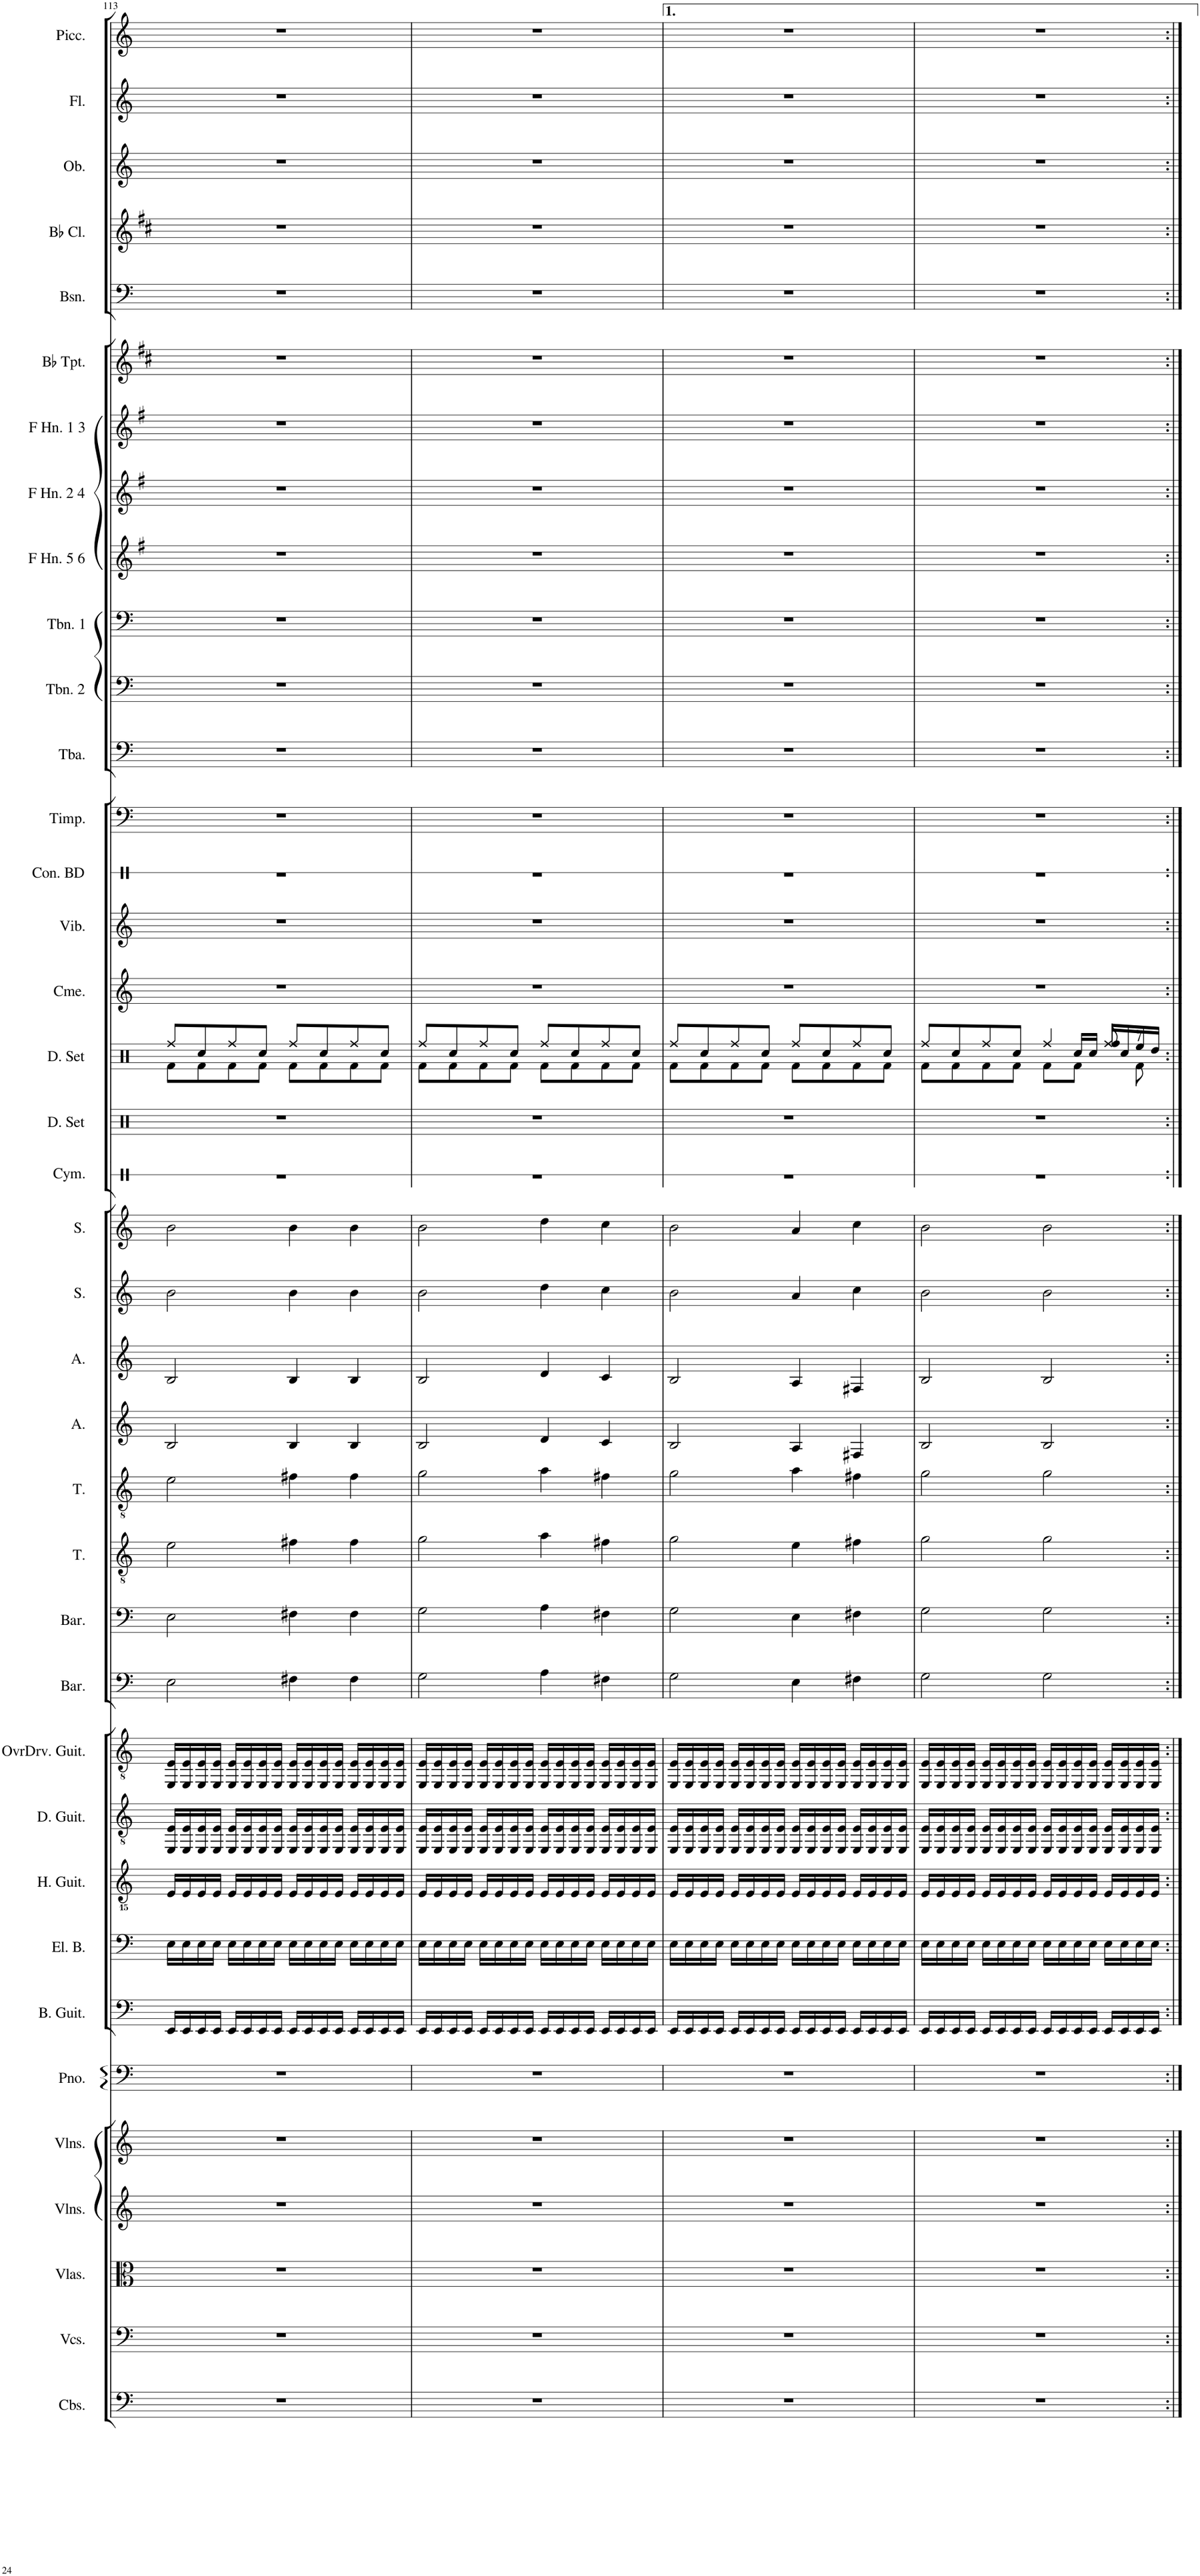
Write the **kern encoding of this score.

**kern	**kern	**kern	**kern	**kern	**kern	**kern	**kern	**kern	**kern	**kern	**kern	**kern	**kern	**kern	**kern	**kern	**kern	**kern	**kern	**kern	**kern	**kern	**kern	**kern	**kern	**kern	**kern	**kern	**kern	**kern	**kern	**kern	**kern	**kern	**kern	**kern	**kern
*part38	*part37	*part36	*part35	*part34	*part33	*part32	*part31	*part30	*part29	*part28	*part27	*part26	*part25	*part24	*part23	*part22	*part21	*part20	*part19	*part18	*part17	*part16	*part15	*part14	*part13	*part12	*part11	*part10	*part9	*part8	*part7	*part6	*part5	*part4	*part3	*part2	*part1
*staff38	*staff37	*staff36	*staff35	*staff34	*staff33	*staff32	*staff31	*staff30	*staff29	*staff28	*staff27	*staff26	*staff25	*staff24	*staff23	*staff22	*staff21	*staff20	*staff19	*staff18	*staff17	*staff16	*staff15	*staff14	*staff13	*staff12	*staff11	*staff10	*staff9	*staff8	*staff7	*staff6	*staff5	*staff4	*staff3	*staff2	*staff1
*I"Contrabasses	*I"Violoncellos	*I"Violas	*I"Violins	*I"Violins	*I"Piano	*I"Bass Guitar	*I"Electric Bass	*I"Guitar Harmonics	*I"Distortion Guitar	*I"Overdrive Guitar	*I"Baritone	*I"Baritone	*I"Tenor	*I"Tenor	*I"Alto	*I"Alto	*I"Soprano	*I"Soprano	*I"Cymbal	*I"Drumset	*I"Drumset	*I"Chimes	*I"Vibraphone	*I"Concert Bass Drum	*I"Timpani	*I"Tuba	*I"Trombone 2	*I"Trombone 1	*I"F Horn 5  6	*I"F Horn 2 4	*I"F Horn 1 3	*I"Bb Trumpet	*I"Bassoons	*I"Bb Clarinet	*I"Oboes	*I"Flutes	*I"Piccolo
*I'Cbs.	*I'Vcs.	*I'Vlas.	*I'Vlns.	*I'Vlns.	*I'Pno.	*I'B. Guit.	*I'El. B.	*	*I'D. Guit.	*I'OvrDrv. Guit.	*I'Bar.	*I'Bar.	*I'T.	*I'T.	*I'A.	*I'A.	*I'S.	*I'S.	*I'Cym.	*I'D. Set	*I'D. Set	*I'Cme.	*I'Vib.	*I'Con. BD	*I'Timp.	*I'Tba.	*I'Tbn. 2	*I'Tbn. 1	*I'F Hn. 5 6	*I'F Hn. 2 4	*I'F Hn. 1 3	*I'Bb Tpt.	*I'Bsn.	*I'Bb Cl.	*I'Ob.	*I'Fl.	*I'Picc.
!!LO:PB:g=z
*clefF4	*clefF4	*clefC3	*clefG2	*clefG2	*clefF4	*clefF4	*clefF4	*clefGvv2	*clefGv2	*clefGv2	*clefF4	*clefF4	*clefGv2	*clefGv2	*clefG2	*clefG2	*clefG2	*clefG2	*clefX	*clefX	*clefX	*clefG2	*clefG2	*clefX	*clefF4	*clefF4	*clefF4	*clefF4	*clefG2	*clefG2	*clefG2	*clefG2	*clefF4	*clefG2	*clefG2	*clefG2	*clefG2
*Trd7c12	*	*	*	*	*	*Trd7c12	*Trd7c12	*	*	*	*	*	*	*	*	*	*	*	*	*	*	*	*	*	*	*	*	*	*Trd4c7	*Trd4c7	*Trd4c7	*Trd1c2	*	*Trd1c2	*	*	*Trd-7c-12
*k[]	*k[]	*k[]	*k[]	*k[]	*k[]	*k[]	*k[]	*k[]	*k[]	*k[]	*k[]	*k[]	*k[]	*k[]	*k[]	*k[]	*k[]	*k[]	*k[]	*k[]	*k[]	*k[]	*k[]	*k[]	*k[]	*k[]	*k[]	*k[]	*k[f#]	*k[f#]	*k[f#]	*k[f#c#]	*k[]	*k[f#c#]	*k[]	*k[]	*k[]
*M4/4	*M4/4	*M4/4	*M4/4	*M4/4	*M4/4	*M4/4	*M4/4	*M4/4	*M4/4	*M4/4	*M4/4	*M4/4	*M4/4	*M4/4	*M4/4	*M4/4	*M4/4	*M4/4	*M4/4	*M4/4	*M4/4	*M4/4	*M4/4	*M4/4	*M4/4	*M4/4	*M4/4	*M4/4	*M4/4	*M4/4	*M4/4	*M4/4	*M4/4	*M4/4	*M4/4	*M4/4	*M4/4
=113	=113	=113	=113	=113	=113	=113	=113	=113	=113	=113	=113	=113	=113	=113	=113	=113	=113	=113	=113	=113	=113	=113	=113	=113	=113	=113	=113	=113	=113	=113	=113	=113	=113	=113	=113	=113	=113
*	*	*	*	*	*	*	*	*	*	*	*	*	*	*	*	*	*	*	*	*	*^	*	*	*	*	*	*	*	*	*	*	*	*	*	*	*	*
1r	1r	1r	1r	1r	1r	16EE`/LL	16E`\LL	16EE`/LL	16EE/` 16E/`LL	16EE/` 16E/`LL	2E\	2E\	2e\	2e\	2B/	2B^/	2b\	2b^\	1r	1r	8Rff/L	8Rf^\L	1r	1r	1r	1r	1r	1r	1r	1r	1r	1r	1r	1r	1r	1r	1r	1r
.	.	.	.	.	.	16EE`/	16E`\	16EE`/	16EE/` 16E/`	16EE/` 16E/`	.	.	.	.	.	.	.	.	.	.	.	.	.	.	.	.	.	.	.	.	.	.	.	.	.	.	.	.
.	.	.	.	.	.	16EE`/	16E`\	16EE`/	16EE/` 16E/`	16EE/` 16E/`	.	.	.	.	.	.	.	.	.	.	8Rcc^/	8Rf\	.	.	.	.	.	.	.	.	.	.	.	.	.	.	.	.
.	.	.	.	.	.	16EE`/JJ	16E`\JJ	16EE`/JJ	16EE/` 16E/`JJ	16EE/` 16E/`JJ	.	.	.	.	.	.	.	.	.	.	.	.	.	.	.	.	.	.	.	.	.	.	.	.	.	.	.	.
.	.	.	.	.	.	16EE`/LL	16E`\LL	16EE`/LL	16EE/` 16E/`LL	16EE/` 16E/`LL	.	.	.	.	.	.	.	.	.	.	8Rff/	8Rf^\	.	.	.	.	.	.	.	.	.	.	.	.	.	.	.	.
.	.	.	.	.	.	16EE`/	16E`\	16EE`/	16EE/` 16E/`	16EE/` 16E/`	.	.	.	.	.	.	.	.	.	.	.	.	.	.	.	.	.	.	.	.	.	.	.	.	.	.	.	.
.	.	.	.	.	.	16EE`/	16E`\	16EE`/	16EE/` 16E/`	16EE/` 16E/`	.	.	.	.	.	.	.	.	.	.	8Rcc^/J	8Rf\J	.	.	.	.	.	.	.	.	.	.	.	.	.	.	.	.
.	.	.	.	.	.	16EE`/JJ	16E`\JJ	16EE`/JJ	16EE/` 16E/`JJ	16EE/` 16E/`JJ	.	.	.	.	.	.	.	.	.	.	.	.	.	.	.	.	.	.	.	.	.	.	.	.	.	.	.	.
.	.	.	.	.	.	16EE`/LL	16E`\LL	16EE`/LL	16EE/` 16E/`LL	16EE/` 16E/`LL	4F#X\	4F#X\	4f#X\	4f#X\	4B/	4B^/	4b\	4b^\	.	.	8Rff/L	8Rf^\L	.	.	.	.	.	.	.	.	.	.	.	.	.	.	.	.
.	.	.	.	.	.	16EE`/	16E`\	16EE`/	16EE/` 16E/`	16EE/` 16E/`	.	.	.	.	.	.	.	.	.	.	.	.	.	.	.	.	.	.	.	.	.	.	.	.	.	.	.	.
.	.	.	.	.	.	16EE`/	16E`\	16EE`/	16EE/` 16E/`	16EE/` 16E/`	.	.	.	.	.	.	.	.	.	.	8Rcc^/	8Rf\	.	.	.	.	.	.	.	.	.	.	.	.	.	.	.	.
.	.	.	.	.	.	16EE`/JJ	16E`\JJ	16EE`/JJ	16EE/` 16E/`JJ	16EE/` 16E/`JJ	.	.	.	.	.	.	.	.	.	.	.	.	.	.	.	.	.	.	.	.	.	.	.	.	.	.	.	.
.	.	.	.	.	.	16EE`/LL	16E`\LL	16EE`/LL	16EE/` 16E/`LL	16EE/` 16E/`LL	4F#\	4F#\	4f#\	4f#\	4B/	4B^/	4b\	4b^\	.	.	8Rff/	8Rf^\	.	.	.	.	.	.	.	.	.	.	.	.	.	.	.	.
.	.	.	.	.	.	16EE`/	16E`\	16EE`/	16EE/` 16E/`	16EE/` 16E/`	.	.	.	.	.	.	.	.	.	.	.	.	.	.	.	.	.	.	.	.	.	.	.	.	.	.	.	.
.	.	.	.	.	.	16EE`/	16E`\	16EE`/	16EE/` 16E/`	16EE/` 16E/`	.	.	.	.	.	.	.	.	.	.	8Rcc^/J	8Rf\J	.	.	.	.	.	.	.	.	.	.	.	.	.	.	.	.
.	.	.	.	.	.	16EE`/JJ	16E`\JJ	16EE`/JJ	16EE/` 16E/`JJ	16EE/` 16E/`JJ	.	.	.	.	.	.	.	.	.	.	.	.	.	.	.	.	.	.	.	.	.	.	.	.	.	.	.	.
=114	=114	=114	=114	=114	=114	=114	=114	=114	=114	=114	=114	=114	=114	=114	=114	=114	=114	=114	=114	=114	=114	=114	=114	=114	=114	=114	=114	=114	=114	=114	=114	=114	=114	=114	=114	=114	=114	=114
1r	1r	1r	1r	1r	1r	16EE`/LL	16E`\LL	16EE`/LL	16EE/` 16E/`LL	16EE/` 16E/`LL	2G\	2G\	2g\	2g\	2B/	2B^/	2b\	2b^\	1r	1r	8Rff/L	8Rf^\L	1r	1r	1r	1r	1r	1r	1r	1r	1r	1r	1r	1r	1r	1r	1r	1r
.	.	.	.	.	.	16EE`/	16E`\	16EE`/	16EE/` 16E/`	16EE/` 16E/`	.	.	.	.	.	.	.	.	.	.	.	.	.	.	.	.	.	.	.	.	.	.	.	.	.	.	.	.
.	.	.	.	.	.	16EE`/	16E`\	16EE`/	16EE/` 16E/`	16EE/` 16E/`	.	.	.	.	.	.	.	.	.	.	8Rcc^/	8Rf\	.	.	.	.	.	.	.	.	.	.	.	.	.	.	.	.
.	.	.	.	.	.	16EE`/JJ	16E`\JJ	16EE`/JJ	16EE/` 16E/`JJ	16EE/` 16E/`JJ	.	.	.	.	.	.	.	.	.	.	.	.	.	.	.	.	.	.	.	.	.	.	.	.	.	.	.	.
.	.	.	.	.	.	16EE`/LL	16E`\LL	16EE`/LL	16EE/` 16E/`LL	16EE/` 16E/`LL	.	.	.	.	.	.	.	.	.	.	8Rff/	8Rf^\	.	.	.	.	.	.	.	.	.	.	.	.	.	.	.	.
.	.	.	.	.	.	16EE`/	16E`\	16EE`/	16EE/` 16E/`	16EE/` 16E/`	.	.	.	.	.	.	.	.	.	.	.	.	.	.	.	.	.	.	.	.	.	.	.	.	.	.	.	.
.	.	.	.	.	.	16EE`/	16E`\	16EE`/	16EE/` 16E/`	16EE/` 16E/`	.	.	.	.	.	.	.	.	.	.	8Rcc^/J	8Rf\J	.	.	.	.	.	.	.	.	.	.	.	.	.	.	.	.
.	.	.	.	.	.	16EE`/JJ	16E`\JJ	16EE`/JJ	16EE/` 16E/`JJ	16EE/` 16E/`JJ	.	.	.	.	.	.	.	.	.	.	.	.	.	.	.	.	.	.	.	.	.	.	.	.	.	.	.	.
.	.	.	.	.	.	16EE`/LL	16E`\LL	16EE`/LL	16EE/` 16E/`LL	16EE/` 16E/`LL	4A\	4A\	4a\	4a\	4d/	4d^/	4dd\	4dd^\	.	.	8Rff/L	8Rf^\L	.	.	.	.	.	.	.	.	.	.	.	.	.	.	.	.
.	.	.	.	.	.	16EE`/	16E`\	16EE`/	16EE/` 16E/`	16EE/` 16E/`	.	.	.	.	.	.	.	.	.	.	.	.	.	.	.	.	.	.	.	.	.	.	.	.	.	.	.	.
.	.	.	.	.	.	16EE`/	16E`\	16EE`/	16EE/` 16E/`	16EE/` 16E/`	.	.	.	.	.	.	.	.	.	.	8Rcc^/	8Rf\	.	.	.	.	.	.	.	.	.	.	.	.	.	.	.	.
.	.	.	.	.	.	16EE`/JJ	16E`\JJ	16EE`/JJ	16EE/` 16E/`JJ	16EE/` 16E/`JJ	.	.	.	.	.	.	.	.	.	.	.	.	.	.	.	.	.	.	.	.	.	.	.	.	.	.	.	.
.	.	.	.	.	.	16EE`/LL	16E`\LL	16EE`/LL	16EE/` 16E/`LL	16EE/` 16E/`LL	4F#X\	4F#X\	4f#X\	4f#X\	4c/	4c^/	4cc\	4cc^\	.	.	8Rff/	8Rf^\	.	.	.	.	.	.	.	.	.	.	.	.	.	.	.	.
.	.	.	.	.	.	16EE`/	16E`\	16EE`/	16EE/` 16E/`	16EE/` 16E/`	.	.	.	.	.	.	.	.	.	.	.	.	.	.	.	.	.	.	.	.	.	.	.	.	.	.	.	.
.	.	.	.	.	.	16EE`/	16E`\	16EE`/	16EE/` 16E/`	16EE/` 16E/`	.	.	.	.	.	.	.	.	.	.	8Rcc^/J	8Rf\J	.	.	.	.	.	.	.	.	.	.	.	.	.	.	.	.
.	.	.	.	.	.	16EE`/JJ	16E`\JJ	16EE`/JJ	16EE/` 16E/`JJ	16EE/` 16E/`JJ	.	.	.	.	.	.	.	.	.	.	.	.	.	.	.	.	.	.	.	.	.	.	.	.	.	.	.	.
=115	=115	=115	=115	=115	=115	=115	=115	=115	=115	=115	=115	=115	=115	=115	=115	=115	=115	=115	=115	=115	=115	=115	=115	=115	=115	=115	=115	=115	=115	=115	=115	=115	=115	=115	=115	=115	=115	=115
1r	1r	1r	1r	1r	1r	16EE`/LL	16E`\LL	16EE`/LL	16EE/` 16E/`LL	16EE/` 16E/`LL	2G\	2G\	2g\	2g\	2B/	2B^/	2b\	2b^\	1r	1r	8Rff/L	8Rf^\L	1r	1r	1r	1r	1r	1r	1r	1r	1r	1r	1r	1r	1r	1r	1r	1r
.	.	.	.	.	.	16EE`/	16E`\	16EE`/	16EE/` 16E/`	16EE/` 16E/`	.	.	.	.	.	.	.	.	.	.	.	.	.	.	.	.	.	.	.	.	.	.	.	.	.	.	.	.
.	.	.	.	.	.	16EE`/	16E`\	16EE`/	16EE/` 16E/`	16EE/` 16E/`	.	.	.	.	.	.	.	.	.	.	8Rcc^/	8Rf\	.	.	.	.	.	.	.	.	.	.	.	.	.	.	.	.
.	.	.	.	.	.	16EE`/JJ	16E`\JJ	16EE`/JJ	16EE/` 16E/`JJ	16EE/` 16E/`JJ	.	.	.	.	.	.	.	.	.	.	.	.	.	.	.	.	.	.	.	.	.	.	.	.	.	.	.	.
.	.	.	.	.	.	16EE`/LL	16E`\LL	16EE`/LL	16EE/` 16E/`LL	16EE/` 16E/`LL	.	.	.	.	.	.	.	.	.	.	8Rff/	8Rf^\	.	.	.	.	.	.	.	.	.	.	.	.	.	.	.	.
.	.	.	.	.	.	16EE`/	16E`\	16EE`/	16EE/` 16E/`	16EE/` 16E/`	.	.	.	.	.	.	.	.	.	.	.	.	.	.	.	.	.	.	.	.	.	.	.	.	.	.	.	.
.	.	.	.	.	.	16EE`/	16E`\	16EE`/	16EE/` 16E/`	16EE/` 16E/`	.	.	.	.	.	.	.	.	.	.	8Rcc^/J	8Rf\J	.	.	.	.	.	.	.	.	.	.	.	.	.	.	.	.
.	.	.	.	.	.	16EE`/JJ	16E`\JJ	16EE`/JJ	16EE/` 16E/`JJ	16EE/` 16E/`JJ	.	.	.	.	.	.	.	.	.	.	.	.	.	.	.	.	.	.	.	.	.	.	.	.	.	.	.	.
.	.	.	.	.	.	16EE`/LL	16E`\LL	16EE`/LL	16EE/` 16E/`LL	16EE/` 16E/`LL	4E\	4E\	4e\	4a^\	4A^/	4A^/	4a/	4a^/	.	.	8Rff/L	8Rf^\L	.	.	.	.	.	.	.	.	.	.	.	.	.	.	.	.
.	.	.	.	.	.	16EE`/	16E`\	16EE`/	16EE/` 16E/`	16EE/` 16E/`	.	.	.	.	.	.	.	.	.	.	.	.	.	.	.	.	.	.	.	.	.	.	.	.	.	.	.	.
.	.	.	.	.	.	16EE`/	16E`\	16EE`/	16EE/` 16E/`	16EE/` 16E/`	.	.	.	.	.	.	.	.	.	.	8Rcc^/	8Rf\	.	.	.	.	.	.	.	.	.	.	.	.	.	.	.	.
.	.	.	.	.	.	16EE`/JJ	16E`\JJ	16EE`/JJ	16EE/` 16E/`JJ	16EE/` 16E/`JJ	.	.	.	.	.	.	.	.	.	.	.	.	.	.	.	.	.	.	.	.	.	.	.	.	.	.	.	.
.	.	.	.	.	.	16EE`/LL	16E`\LL	16EE`/LL	16EE/` 16E/`LL	16EE/` 16E/`LL	4F#X\	4F#X\	4f#X\	4f#X\	4F#X/	4F#X^/	4cc\	4cc^\	.	.	8Rff/	8Rf^\	.	.	.	.	.	.	.	.	.	.	.	.	.	.	.	.
.	.	.	.	.	.	16EE`/	16E`\	16EE`/	16EE/` 16E/`	16EE/` 16E/`	.	.	.	.	.	.	.	.	.	.	.	.	.	.	.	.	.	.	.	.	.	.	.	.	.	.	.	.
.	.	.	.	.	.	16EE`/	16E`\	16EE`/	16EE/` 16E/`	16EE/` 16E/`	.	.	.	.	.	.	.	.	.	.	8Rcc^/J	8Rf\J	.	.	.	.	.	.	.	.	.	.	.	.	.	.	.	.
.	.	.	.	.	.	16EE`/JJ	16E`\JJ	16EE`/JJ	16EE/` 16E/`JJ	16EE/` 16E/`JJ	.	.	.	.	.	.	.	.	.	.	.	.	.	.	.	.	.	.	.	.	.	.	.	.	.	.	.	.
=116	=116	=116	=116	=116	=116	=116	=116	=116	=116	=116	=116	=116	=116	=116	=116	=116	=116	=116	=116	=116	=116	=116	=116	=116	=116	=116	=116	=116	=116	=116	=116	=116	=116	=116	=116	=116	=116	=116
*	*	*	*	*	*	*	*	*	*	*	*	*	*	*	*	*	*	*	*	*	*	*^	*	*	*	*	*	*	*	*	*	*	*	*	*	*	*	*
1r	1r	1r	1r	1r	1r	16EE`/LL	16E`\LL	16EE`/LL	16EE/` 16E/`LL	16EE/` 16E/`LL	2G\	2G\	2g\	2g\	2B/	2B^/	2b\	2b^\	1r	1r	8Rff/L	8Rf\L	8ryy	1r	1r	1r	1r	1r	1r	1r	1r	1r	1r	1r	1r	1r	1r	1r	1r
.	.	.	.	.	.	16EE`/	16E`\	16EE`/	16EE/` 16E/`	16EE/` 16E/`	.	.	.	.	.	.	.	.	.	.	.	.	.	.	.	.	.	.	.	.	.	.	.	.	.	.	.	.	.
*	*	*	*	*	*	*	*	*	*	*	*	*	*	*	*	*	*	*	*	*	*	*v	*v	*	*	*	*	*	*	*	*	*	*	*	*	*	*	*	*
.	.	.	.	.	.	16EE`/	16E`\	16EE`/	16EE/` 16E/`	16EE/` 16E/`	.	.	.	.	.	.	.	.	.	.	8Rcc/	8Rf\	.	.	.	.	.	.	.	.	.	.	.	.	.	.	.	.
.	.	.	.	.	.	16EE`/JJ	16E`\JJ	16EE`/JJ	16EE/` 16E/`JJ	16EE/` 16E/`JJ	.	.	.	.	.	.	.	.	.	.	.	.	.	.	.	.	.	.	.	.	.	.	.	.	.	.	.	.
.	.	.	.	.	.	16EE`/LL	16E`\LL	16EE`/LL	16EE/` 16E/`LL	16EE/` 16E/`LL	.	.	.	.	.	.	.	.	.	.	8Rff/	8Rf\	.	.	.	.	.	.	.	.	.	.	.	.	.	.	.	.
.	.	.	.	.	.	16EE`/	16E`\	16EE`/	16EE/` 16E/`	16EE/` 16E/`	.	.	.	.	.	.	.	.	.	.	.	.	.	.	.	.	.	.	.	.	.	.	.	.	.	.	.	.
.	.	.	.	.	.	16EE`/	16E`\	16EE`/	16EE/` 16E/`	16EE/` 16E/`	.	.	.	.	.	.	.	.	.	.	8Rcc/J	8Rf\J	.	.	.	.	.	.	.	.	.	.	.	.	.	.	.	.
.	.	.	.	.	.	16EE`/JJ	16E`\JJ	16EE`/JJ	16EE/` 16E/`JJ	16EE/` 16E/`JJ	.	.	.	.	.	.	.	.	.	.	.	.	.	.	.	.	.	.	.	.	.	.	.	.	.	.	.	.
.	.	.	.	.	.	16EE`/LL	16E`\LL	16EE`/LL	16EE/` 16E/`LL	16EE/` 16E/`LL	2G\	2G\	2g\	2g\	2B/	2B^/	2b\	2b^\	.	.	4Rff/	8Rf\L	.	.	.	.	.	.	.	.	.	.	.	.	.	.	.	.
.	.	.	.	.	.	16EE`/	16E`\	16EE`/	16EE/` 16E/`	16EE/` 16E/`	.	.	.	.	.	.	.	.	.	.	.	.	.	.	.	.	.	.	.	.	.	.	.	.	.	.	.	.
*	*	*	*	*	*	*	*	*	*	*	*	*	*	*	*	*	*	*	*	*	*	*^	*	*	*	*	*	*	*	*	*	*	*	*	*	*	*	*
.	.	.	.	.	.	16EE`/	16E`\	16EE`/	16EE/` 16E/`	16EE/` 16E/`	.	.	.	.	.	.	.	.	.	.	.	8Rf^\J	16Rcc^/LL	.	.	.	.	.	.	.	.	.	.	.	.	.	.	.	.
.	.	.	.	.	.	16EE`/JJ	16E`\JJ	16EE`/JJ	16EE/` 16E/`JJ	16EE/` 16E/`JJ	.	.	.	.	.	.	.	.	.	.	.	.	16Rcc^/JJ	.	.	.	.	.	.	.	.	.	.	.	.	.	.	.	.
.	.	.	.	.	.	16EE`/LL	16E`\LL	16EE`/LL	16EE/` 16E/`LL	16EE/` 16E/`LL	.	.	.	.	.	.	.	.	.	.	8Rff/	8ryy	16Rff^/LL	.	.	.	.	.	.	.	.	.	.	.	.	.	.	.	.
.	.	.	.	.	.	16EE`/	16E`\	16EE`/	16EE/` 16E/`	16EE/` 16E/`	.	.	.	.	.	.	.	.	.	.	.	.	16Rcc^/	.	.	.	.	.	.	.	.	.	.	.	.	.	.	.	.
.	.	.	.	.	.	16EE`/	16E`\	16EE`/	16EE/` 16E/`	16EE/` 16E/`	.	.	.	.	.	.	.	.	.	.	8r	8Rf^\	16Ree^/	.	.	.	.	.	.	.	.	.	.	.	.	.	.	.	.
.	.	.	.	.	.	16EE`/JJ	16E`\JJ	16EE`/JJ	16EE/` 16E/`JJ	16EE/` 16E/`JJ	.	.	.	.	.	.	.	.	.	.	.	.	16Rdd^/JJ	.	.	.	.	.	.	.	.	.	.	.	.	.	.	.	.
*	*	*	*	*	*	*	*	*	*	*	*	*	*	*	*	*	*	*	*	*	*v	*v	*v	*	*	*	*	*	*	*	*	*	*	*	*	*	*	*	*
=:|!	=:|!	=:|!	=:|!	=:|!	=:|!	=:|!	=:|!	=:|!	=:|!	=:|!	=:|!	=:|!	=:|!	=:|!	=:|!	=:|!	=:|!	=:|!	=:|!	=:|!	=:|!	=:|!	=:|!	=:|!	=:|!	=:|!	=:|!	=:|!	=:|!	=:|!	=:|!	=:|!	=:|!	=:|!	=:|!	=:|!	=:|!
*-	*-	*-	*-	*-	*-	*-	*-	*-	*-	*-	*-	*-	*-	*-	*-	*-	*-	*-	*-	*-	*-	*-	*-	*-	*-	*-	*-	*-	*-	*-	*-	*-	*-	*-	*-	*-	*-
